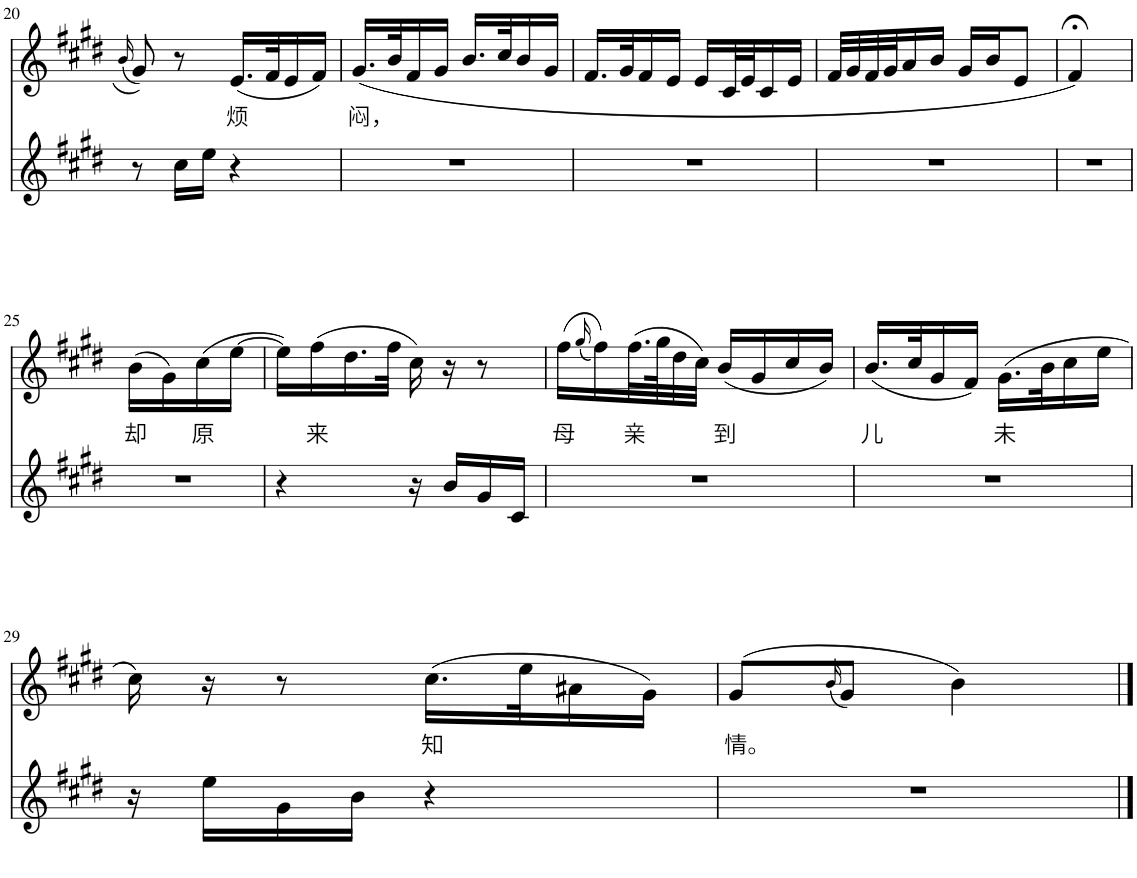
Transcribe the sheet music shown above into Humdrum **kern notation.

**kern	**kern	**text
*part2	*part1	*part1
*staff2	*staff1	*staff1
*I"Piano	*I"Piano	*
*I'Pno	*I'Pno	*
!!LO:PB:g=z
*clefG2	*clefG2	*
*k[f#c#g#d#]	*k[f#c#g#d#]	*
*M2/4	*M2/4	*
=20	=20	=20
.	(16qb/	.
8r	8g#/)	.
16cc#\LL	8r	.
16ee\JJ	.	.
!	!	!LO:LY:b
4r	(16.e/LL	烦
.	32f#/K	.
.	16e/	.
.	16f#/JJ)	.
=21	=21	=21
!	!	!LO:LY:b
2r	(16.g#/LL	闷，
.	32b/K	.
.	16f#/	.
.	16g#/JJ	.
.	16.b/LL	.
.	32cc#/K	.
.	16b/	.
.	16g#/JJ	.
=22	=22	=22
2r	16.f#/LL	.
.	32g#/K	.
.	16f#/	.
.	16e/JJ	.
.	16e/LL	.
.	32c#/L	.
.	32e/J	.
.	16c#/	.
.	16e/JJ	.
=23	=23	=23
2r	32f#/LLL	.
.	32g#/	.
.	32f#/	.
.	32g#/J	.
.	16a/	.
.	16b/JJ	.
.	16g#/LL	.
.	16b/J	.
.	8e/J	.
=24	=24	=24
2r	4f#;</)	.
.	4ryy	.
!!LO:LB:g=z
=25	=25	=25
!	!	!LO:LY:b
2r	(16b\LL	却
.	16g#\)	.
!	!	!LO:LY:b
.	(16cc#\	原
.	[16ee\JJ	.
.	4ryy	.
=26	=26	=26
4r	16ee\LL])	.
!	!	!LO:LY:b
.	(16ff#\	来
.	16.dd#\	.
.	32ff#\JJk	.
16r	16cc#\)	.
16b/LL	16r	.
16g#/	8r	.
16c#/JJ	.	.
=27	=27	=27
!	!	!LO:LY:b
2r	(16ff#\LL	母
.	(16qgg#/	.
.	16ff#\))	.
!	!	!LO:LY:b
.	(32.ff#\L	亲
.	64gg#\K	.
.	32dd#\	.
.	32cc#\JJJ)	.
!	!	!LO:LY:b
.	(16b/LL	到
.	16g#/	.
.	16cc#/	.
.	16b/JJ)	.
=28	=28	=28
!	!	!LO:LY:b
2r	(16.b/LL	儿
.	32cc#/K	.
.	16g#/	.
.	16f#/JJ)	.
!	!	!LO:LY:b
.	(16.g#\LL	未
.	32b\K	.
.	16cc#\	.
.	16ee\JJ	.
!!LO:LB:g=z
=29	=29	=29
16r	16cc#\)	.
16ee\LL	16r	.
16g#\	8r	.
16b\JJ	.	.
!	!	!LO:LY:b
4r	(16.cc#\LL	知
.	32ee\K	.
.	16a#X\	.
.	16g#\JJ)	.
=30	=30	=30
!	!	!LO:LY:b
2r	(8g#/L	情。
.	(16qb/	.
.	8g#/J)	.
.	4b\)	.
==	==	==
*-	*-	*-
